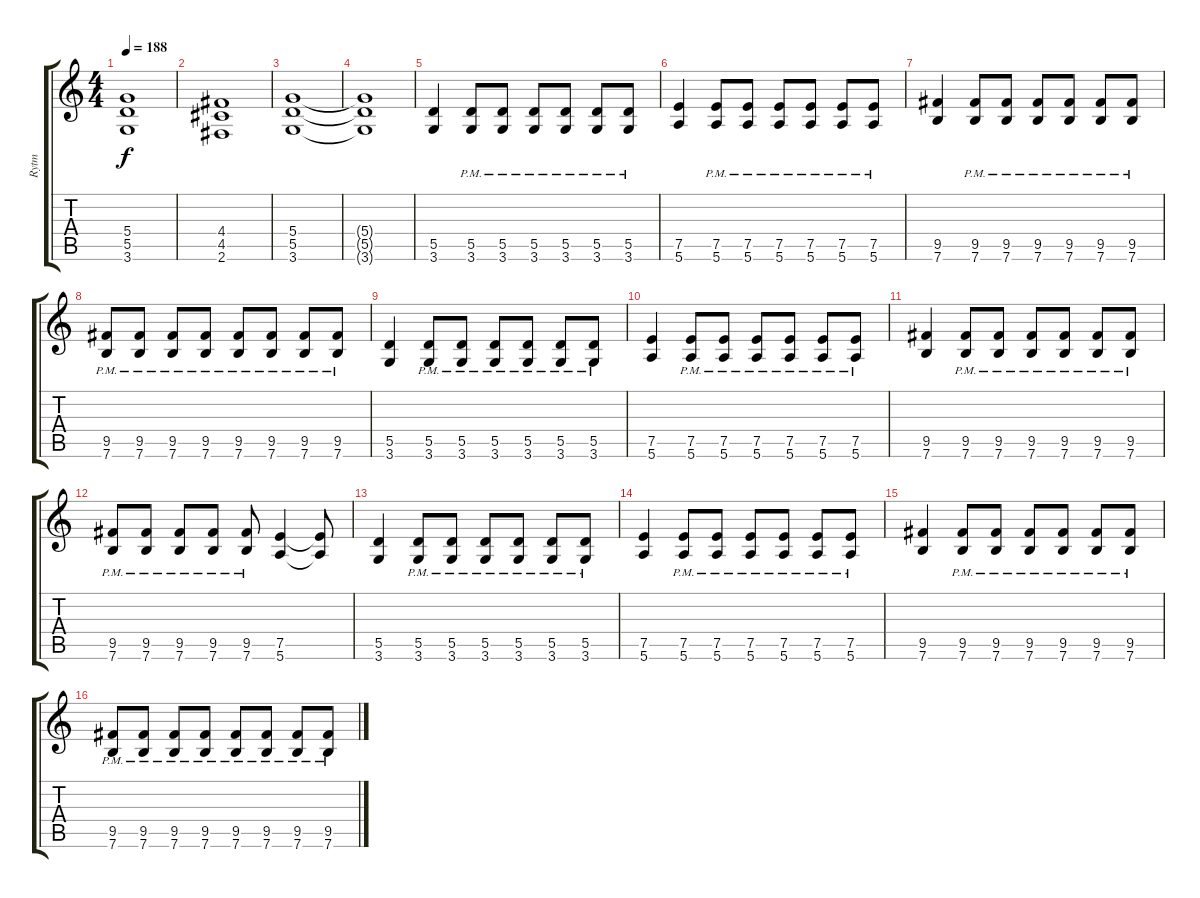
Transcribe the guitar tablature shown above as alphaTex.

\track ("Rytm" "Rytm") {instrument distortionguitar}
\staff {score tabs}
\tuning (E4 B3 G3 D3 A2 E2) {hide}
\ts (4 4)
\tempo 188
\clef g2
\ks c
(5.4 5.5 3.6).1{dy f} |
(4.4 4.5 2.6).1 |
(5.4 5.5 3.6).1 |
(5.4{t} 5.5{t} 3.6{t}).1 |
(5.5 3.6).4 (5.5{pm} 3.6{pm}).8 (5.5{pm} 3.6{pm}).8 (5.5{pm} 3.6{pm}).8 (5.5{pm} 3.6{pm}).8 (5.5{pm} 3.6{pm}).8 (5.5{pm} 3.6{pm}).8 |
(7.5 5.6).4 (7.5{pm} 5.6{pm}).8 (7.5{pm} 5.6{pm}).8 (7.5{pm} 5.6{pm}).8 (7.5{pm} 5.6{pm}).8 (7.5{pm} 5.6{pm}).8 (7.5{pm} 5.6{pm}).8 |
(9.5 7.6).4 (9.5{pm} 7.6{pm}).8 (9.5{pm} 7.6{pm}).8 (9.5{pm} 7.6{pm}).8 (9.5{pm} 7.6{pm}).8 (9.5{pm} 7.6{pm}).8 (9.5{pm} 7.6{pm}).8 |
(9.5{pm} 7.6{pm}).8 (9.5{pm} 7.6{pm}).8 (9.5{pm} 7.6{pm}).8 (9.5{pm} 7.6{pm}).8 (9.5{pm} 7.6{pm}).8 (9.5{pm} 7.6{pm}).8 (9.5{pm} 7.6{pm}).8 (9.5{pm} 7.6{pm}).8 |
(5.5 3.6).4 (5.5{pm} 3.6{pm}).8 (5.5{pm} 3.6{pm}).8 (5.5{pm} 3.6{pm}).8 (5.5{pm} 3.6{pm}).8 (5.5{pm} 3.6{pm}).8 (5.5{pm} 3.6{pm}).8 |
(7.5 5.6).4 (7.5{pm} 5.6{pm}).8 (7.5{pm} 5.6{pm}).8 (7.5{pm} 5.6{pm}).8 (7.5{pm} 5.6{pm}).8 (7.5{pm} 5.6{pm}).8 (7.5{pm} 5.6{pm}).8 |
(9.5 7.6).4 (9.5{pm} 7.6{pm}).8 (9.5{pm} 7.6{pm}).8 (9.5{pm} 7.6{pm}).8 (9.5{pm} 7.6{pm}).8 (9.5{pm} 7.6{pm}).8 (9.5{pm} 7.6{pm}).8 |
(9.5{pm} 7.6{pm}).8 (9.5{pm} 7.6{pm}).8 (9.5{pm} 7.6{pm}).8 (9.5{pm} 7.6{pm}).8 (9.5{pm} 7.6{pm}).8 (7.5 5.6).4 (7.5{t} 5.6{t}).8 |
(5.5 3.6).4 (5.5{pm} 3.6{pm}).8 (5.5{pm} 3.6{pm}).8 (5.5{pm} 3.6{pm}).8 (5.5{pm} 3.6{pm}).8 (5.5{pm} 3.6{pm}).8 (5.5{pm} 3.6{pm}).8 |
(7.5 5.6).4 (7.5{pm} 5.6{pm}).8 (7.5{pm} 5.6{pm}).8 (7.5{pm} 5.6{pm}).8 (7.5{pm} 5.6{pm}).8 (7.5{pm} 5.6{pm}).8 (7.5{pm} 5.6{pm}).8 |
(9.5 7.6).4 (9.5{pm} 7.6{pm}).8 (9.5{pm} 7.6{pm}).8 (9.5{pm} 7.6{pm}).8 (9.5{pm} 7.6{pm}).8 (9.5{pm} 7.6{pm}).8 (9.5{pm} 7.6{pm}).8 |
(9.5{pm} 7.6{pm}).8 (9.5{pm} 7.6{pm}).8 (9.5{pm} 7.6{pm}).8 (9.5{pm} 7.6{pm}).8 (9.5{pm} 7.6{pm}).8 (9.5{pm} 7.6{pm}).8 (9.5{pm} 7.6{pm}).8 (9.5{pm} 7.6{pm}).8
